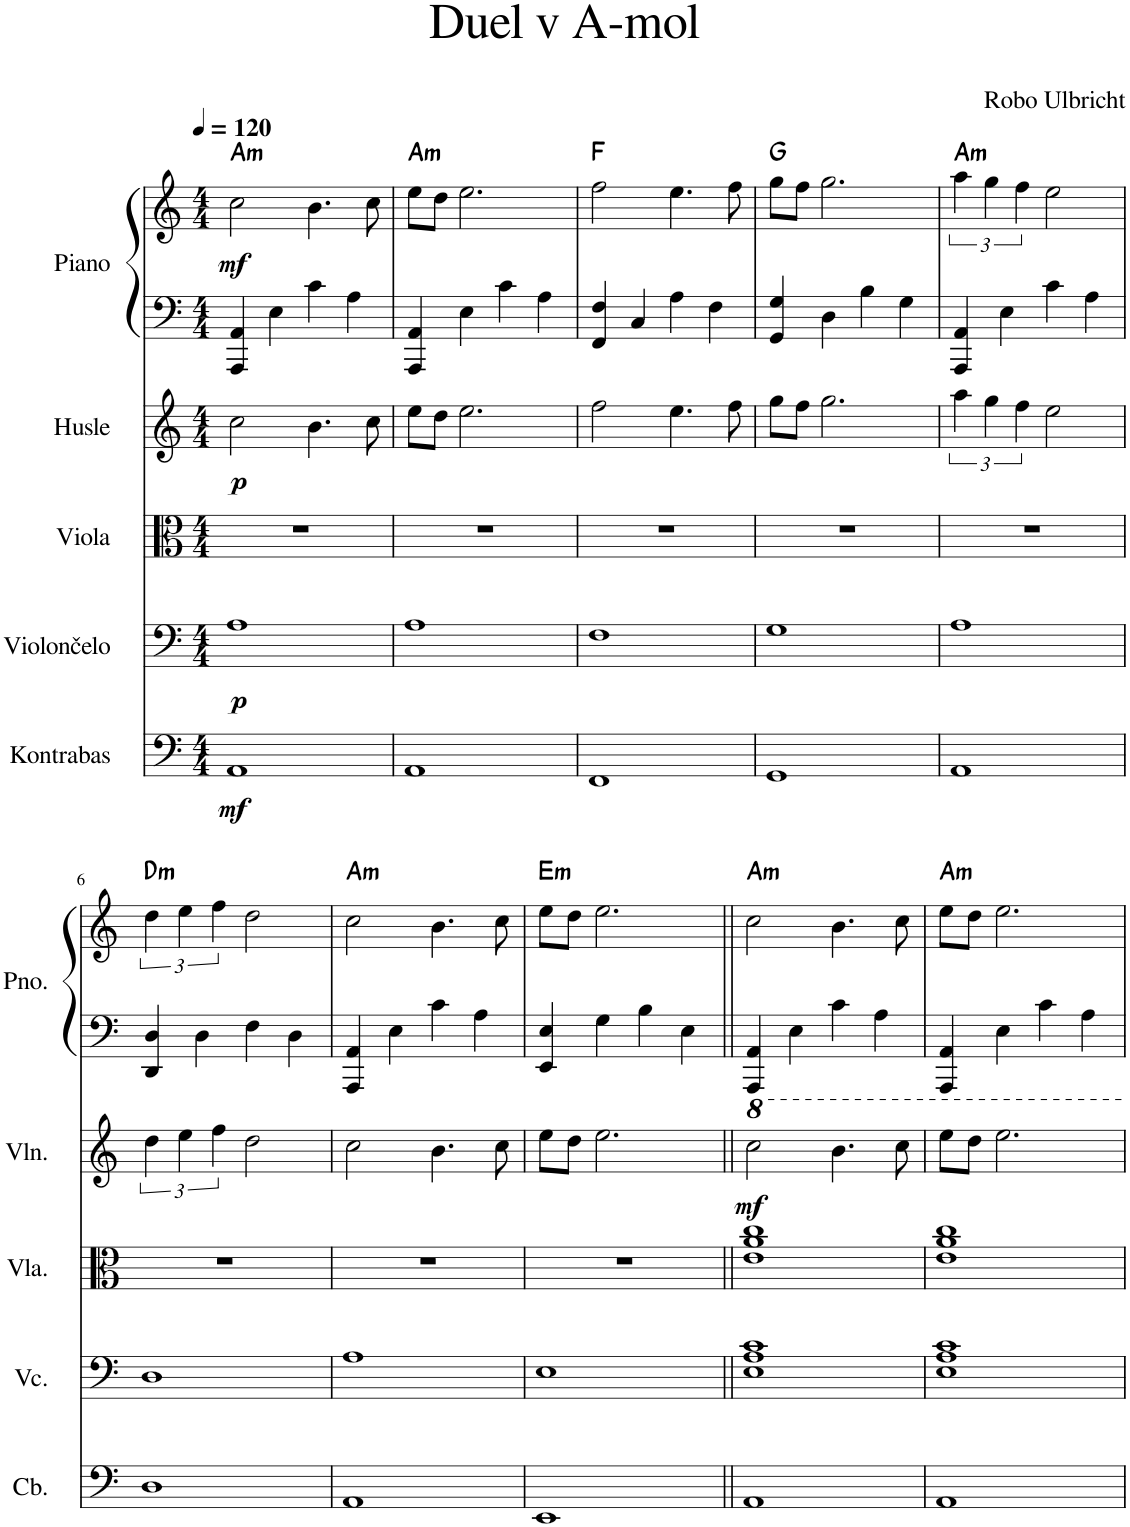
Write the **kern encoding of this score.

**kern	**dynam	**kern	**dynam	**kern	**kern	**dynam	**kern	**kern	**dynam	**harte
*part5	*part5	*part4	*part4	*part3	*part2	*part2	*part1	*part1	*part1	*part1
*staff6	*staff6	*staff5	*staff5	*staff4	*staff3	*staff3	*staff2	*staff1	*staff1/2	*
*I"Kontrabas	*	*I"Violončelo	*	*I"Viola	*I"Husle	*	*I"Piano	*	*	*
*	*	*	*	*I'Vla.	*	*	*I'Pno.	*	*	*
*clefF4	*	*clefF4	*	*clefC3	*clefG2	*	*clefF4	*clefG2	*	*
*Trd7c12	*	*	*	*	*	*	*	*	*	*
*k[]	*	*k[]	*	*k[]	*k[]	*	*k[]	*k[]	*	*
*M4/4	*	*M4/4	*	*M4/4	*M4/4	*	*M4/4	*M4/4	*	*
*MM120	*	*MM120	*	*MM120	*MM120	*	*MM120	*MM120	*	*
=1	=1	=1	=1	=1	=1	=1	=1	=1	=1	=1
!	!LO:DY:b	!	!LO:DY:b	!	!	!LO:DY:b	!	!	!LO:DY:b	!LO:H:kt=m
1AA	mf	1A	p	1r	2cc\	p	4AAA/ 4AA/	2cc\	mf	A:min
.	.	.	.	.	.	.	4E\	.	.	.
.	.	.	.	.	4.b\	.	4c\	4.b\	.	.
.	.	.	.	.	.	.	4A\	.	.	.
.	.	.	.	.	8cc\	.	.	8cc\	.	.
=2	=2	=2	=2	=2	=2	=2	=2	=2	=2	=2
!	!	!	!	!	!	!	!	!	!	!LO:H:kt=m
1AA	.	1A	.	1r	8ee\L	.	4AAA/ 4AA/	8ee\L	.	A:min
.	.	.	.	.	8dd\J	.	.	8dd\J	.	.
.	.	.	.	.	2.ee\	.	4E\	2.ee\	.	.
.	.	.	.	.	.	.	4c\	.	.	.
.	.	.	.	.	.	.	4A\	.	.	.
=3	=3	=3	=3	=3	=3	=3	=3	=3	=3	=3
1FF	.	1F	.	1r	2ff\	.	4FF/ 4F/	2ff\	.	F:maj
.	.	.	.	.	.	.	4C/	.	.	.
.	.	.	.	.	4.ee\	.	4A\	4.ee\	.	.
.	.	.	.	.	.	.	4F\	.	.	.
.	.	.	.	.	8ff\	.	.	8ff\	.	.
=4	=4	=4	=4	=4	=4	=4	=4	=4	=4	=4
1GG	.	1G	.	1r	8gg\L	.	4GG/ 4G/	8gg\L	.	G:maj
.	.	.	.	.	8ff\J	.	.	8ff\J	.	.
.	.	.	.	.	2.gg\	.	4D\	2.gg\	.	.
.	.	.	.	.	.	.	4B\	.	.	.
.	.	.	.	.	.	.	4G\	.	.	.
=5	=5	=5	=5	=5	=5	=5	=5	=5	=5	=5
!	!	!	!	!	!	!	!	!	!	!LO:H:kt=m
1AA	.	1A	.	1r	6aa\	.	4AAA/ 4AA/	6aa\	.	A:min
.	.	.	.	.	6gg\	.	.	6gg\	.	.
.	.	.	.	.	.	.	4E\	.	.	.
.	.	.	.	.	6ff\	.	.	6ff\	.	.
.	.	.	.	.	2ee\	.	4c\	2ee\	.	.
.	.	.	.	.	.	.	4A\	.	.	.
!!LO:LB:g=z
=6	=6	=6	=6	=6	=6	=6	=6	=6	=6	=6
!	!	!	!	!	!	!	!	!	!	!LO:H:kt=m
1D	.	1D	.	1r	6dd\	.	4DD/ 4D/	6dd\	.	D:min
.	.	.	.	.	6ee\	.	.	6ee\	.	.
.	.	.	.	.	.	.	4D\	.	.	.
.	.	.	.	.	6ff\	.	.	6ff\	.	.
.	.	.	.	.	2dd\	.	4F\	2dd\	.	.
.	.	.	.	.	.	.	4D\	.	.	.
=7	=7	=7	=7	=7	=7	=7	=7	=7	=7	=7
!	!	!	!	!	!	!	!	!	!	!LO:H:kt=m
1AA	.	1A	.	1r	2cc\	.	4AAA/ 4AA/	2cc\	.	A:min
.	.	.	.	.	.	.	4E\	.	.	.
.	.	.	.	.	4.b\	.	4c\	4.b\	.	.
.	.	.	.	.	.	.	4A\	.	.	.
.	.	.	.	.	8cc\	.	.	8cc\	.	.
=8	=8	=8	=8	=8	=8	=8	=8	=8	=8	=8
!	!	!	!	!	!	!	!	!	!	!LO:H:kt=m
1EE	.	1E	.	1r	8ee\L	.	4EE/ 4E/	8ee\L	.	E:min
.	.	.	.	.	8dd\J	.	.	8dd\J	.	.
.	.	.	.	.	2.ee\	.	4G\	2.ee\	.	.
.	.	.	.	.	.	.	4B\	.	.	.
.	.	.	.	.	.	.	4E\	.	.	.
=9||	=9||	=9||	=9||	=9||	=9||	=9||	=9||	=9||	=9||	=9||
!	!	!	!	!	!	!LO:DY:b	!	!	!	!LO:H:kt=m
1AA	.	1E 1A 1c	.	1e 1a 1cc	2ccc\	mf	4AAA/ 4AA/	2cc\	.	A:min
.	.	.	.	.	.	.	4E\	.	.	.
.	.	.	.	.	4.bb\	.	4c\	4.b\	.	.
.	.	.	.	.	.	.	4A\	.	.	.
.	.	.	.	.	8ccc\	.	.	8cc\	.	.
=10	=10	=10	=10	=10	=10	=10	=10	=10	=10	=10
!	!	!	!	!	!	!	!	!	!	!LO:H:kt=m
1AA	.	1E 1A 1c	.	1e 1a 1cc	8eee\L	.	4AAA/ 4AA/	8ee\L	.	A:min
.	.	.	.	.	8ddd\J	.	.	8dd\J	.	.
.	.	.	.	.	2.eee\	.	4E\	2.ee\	.	.
.	.	.	.	.	.	.	4c\	.	.	.
.	.	.	.	.	.	.	4A\	.	.	.
=	=	=	=	=	=	=	=	=	=	=
*-	*-	*-	*-	*-	*-	*-	*-	*-	*-	*-
